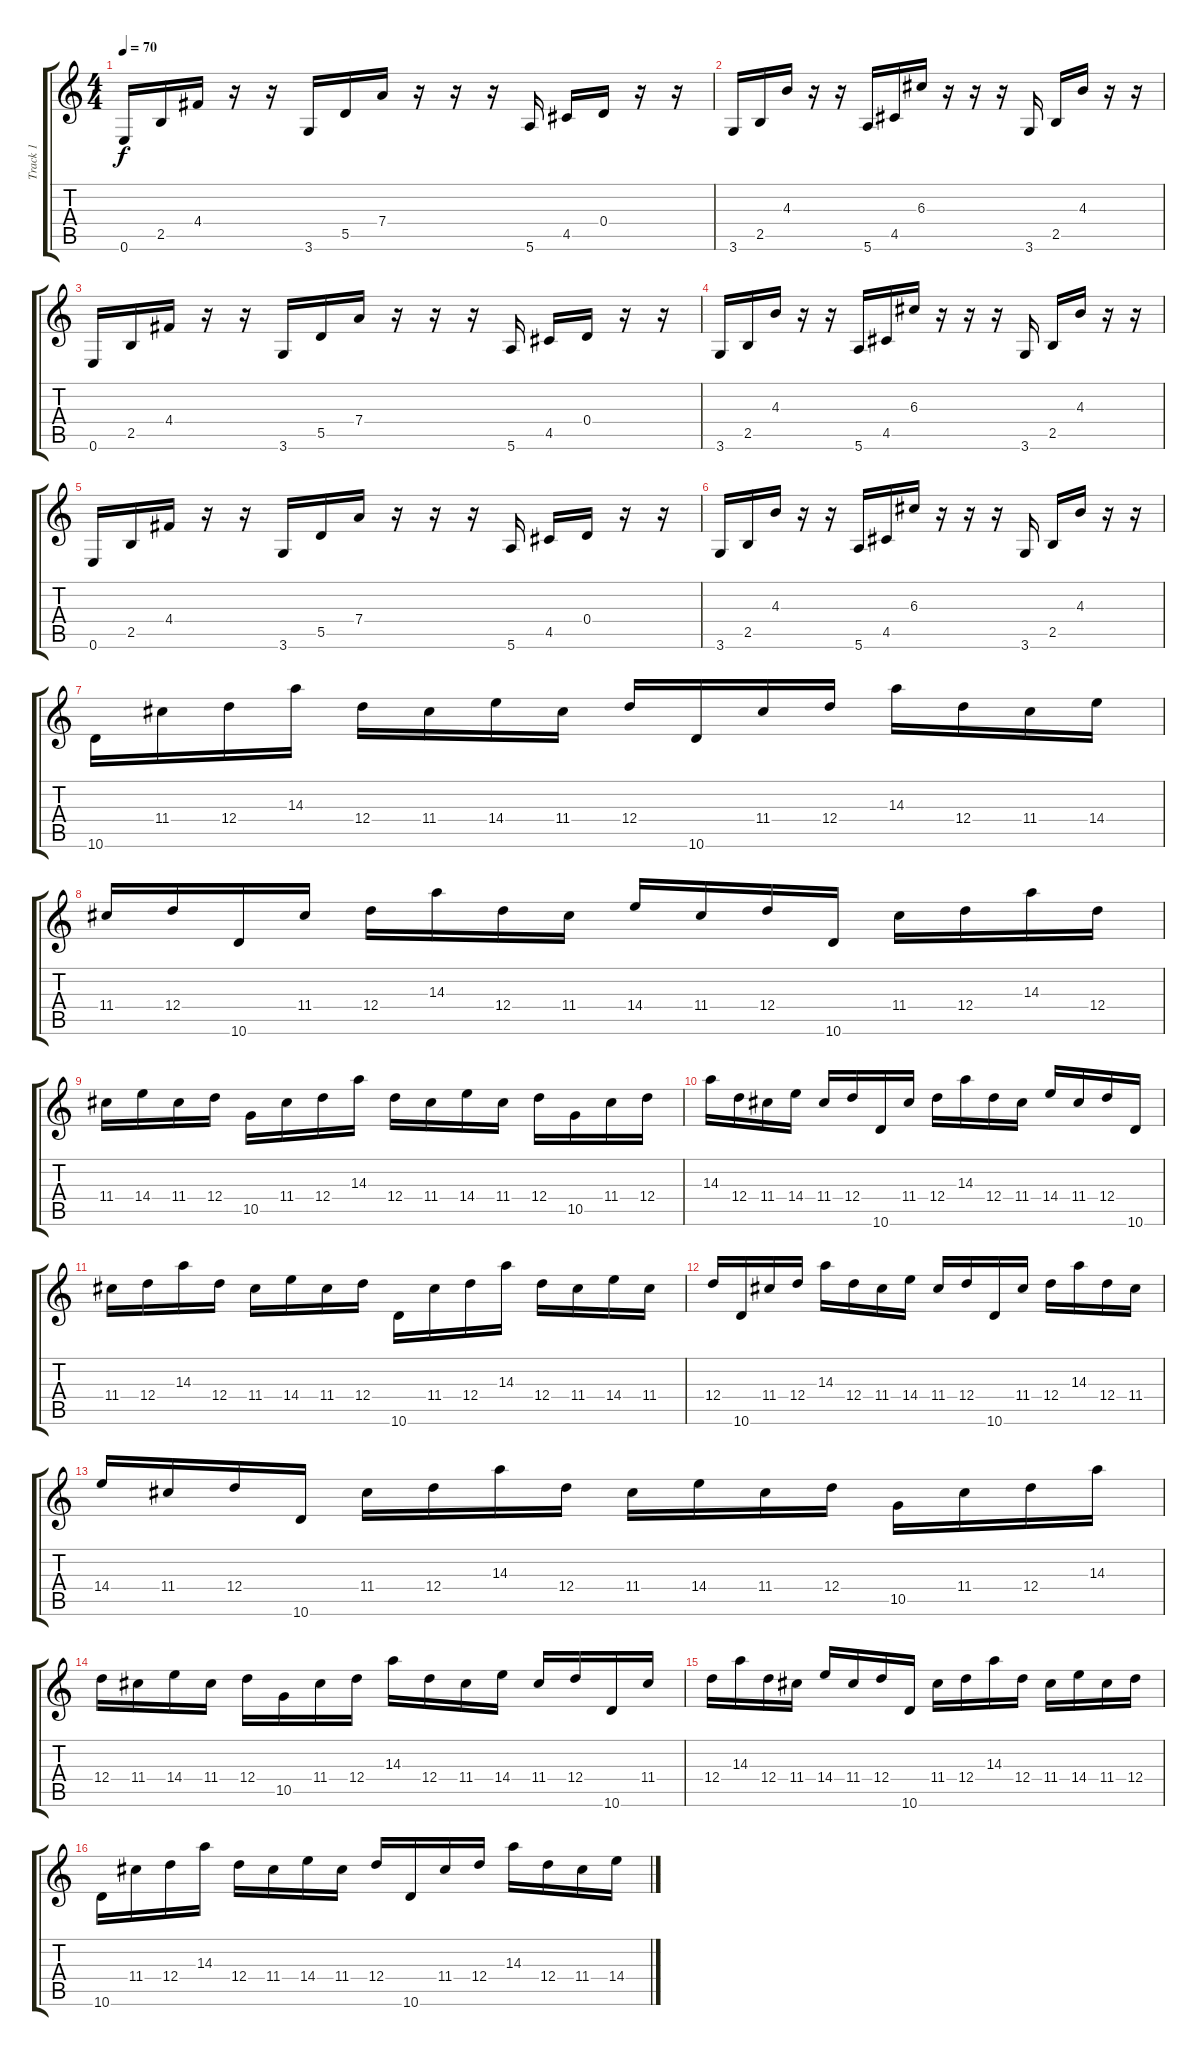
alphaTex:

\track ("Track 1" "Track 1") {instrument acousticguitarsteel}
\staff {score tabs}
\tuning (E4 B3 G3 D3 A2 E2) {hide}
\ts (4 4)
\tempo 70
\clef g2
\ks c
0.6.16{dy f} 2.5.16 4.4.16 r.16 r.16 3.6.16 5.5.16 7.4.16 r.16 r.16 r.16 5.6.16 4.5.16 0.4.16 r.16 r.16 |
3.6.16 2.5.16 4.3.16 r.16 r.16 5.6.16 4.5.16 6.3.16 r.16 r.16 r.16 3.6.16 2.5.16 4.3.16 r.16 r.16 |
0.6.16 2.5.16 4.4.16 r.16 r.16 3.6.16 5.5.16 7.4.16 r.16 r.16 r.16 5.6.16 4.5.16 0.4.16 r.16 r.16 |
3.6.16 2.5.16 4.3.16 r.16 r.16 5.6.16 4.5.16 6.3.16 r.16 r.16 r.16 3.6.16 2.5.16 4.3.16 r.16 r.16 |
0.6.16 2.5.16 4.4.16 r.16 r.16 3.6.16 5.5.16 7.4.16 r.16 r.16 r.16 5.6.16 4.5.16 0.4.16 r.16 r.16 |
3.6.16 2.5.16 4.3.16 r.16 r.16 5.6.16 4.5.16 6.3.16 r.16 r.16 r.16 3.6.16 2.5.16 4.3.16 r.16 r.16 |
10.6.16 11.4.16 12.4.16 14.3.16 12.4.16 11.4.16 14.4.16 11.4.16 12.4.16 10.6.16 11.4.16 12.4.16 14.3.16 12.4.16 11.4.16 14.4.16 |
11.4.16 12.4.16 10.6.16 11.4.16 12.4.16 14.3.16 12.4.16 11.4.16 14.4.16 11.4.16 12.4.16 10.6.16 11.4.16 12.4.16 14.3.16 12.4.16 |
11.4.16 14.4.16 11.4.16 12.4.16 10.5.16 11.4.16 12.4.16 14.3.16 12.4.16 11.4.16 14.4.16 11.4.16 12.4.16 10.5.16 11.4.16 12.4.16 |
14.3.16 12.4.16 11.4.16 14.4.16 11.4.16 12.4.16 10.6.16 11.4.16 12.4.16 14.3.16 12.4.16 11.4.16 14.4.16 11.4.16 12.4.16 10.6.16 |
11.4.16 12.4.16 14.3.16 12.4.16 11.4.16 14.4.16 11.4.16 12.4.16 10.6.16 11.4.16 12.4.16 14.3.16 12.4.16 11.4.16 14.4.16 11.4.16 |
12.4.16 10.6.16 11.4.16 12.4.16 14.3.16 12.4.16 11.4.16 14.4.16 11.4.16 12.4.16 10.6.16 11.4.16 12.4.16 14.3.16 12.4.16 11.4.16 |
14.4.16 11.4.16 12.4.16 10.6.16 11.4.16 12.4.16 14.3.16 12.4.16 11.4.16 14.4.16 11.4.16 12.4.16 10.5.16 11.4.16 12.4.16 14.3.16 |
12.4.16 11.4.16 14.4.16 11.4.16 12.4.16 10.5.16 11.4.16 12.4.16 14.3.16 12.4.16 11.4.16 14.4.16 11.4.16 12.4.16 10.6.16 11.4.16 |
12.4.16 14.3.16 12.4.16 11.4.16 14.4.16 11.4.16 12.4.16 10.6.16 11.4.16 12.4.16 14.3.16 12.4.16 11.4.16 14.4.16 11.4.16 12.4.16 |
10.6.16 11.4.16 12.4.16 14.3.16 12.4.16 11.4.16 14.4.16 11.4.16 12.4.16 10.6.16 11.4.16 12.4.16 14.3.16 12.4.16 11.4.16 14.4.16
